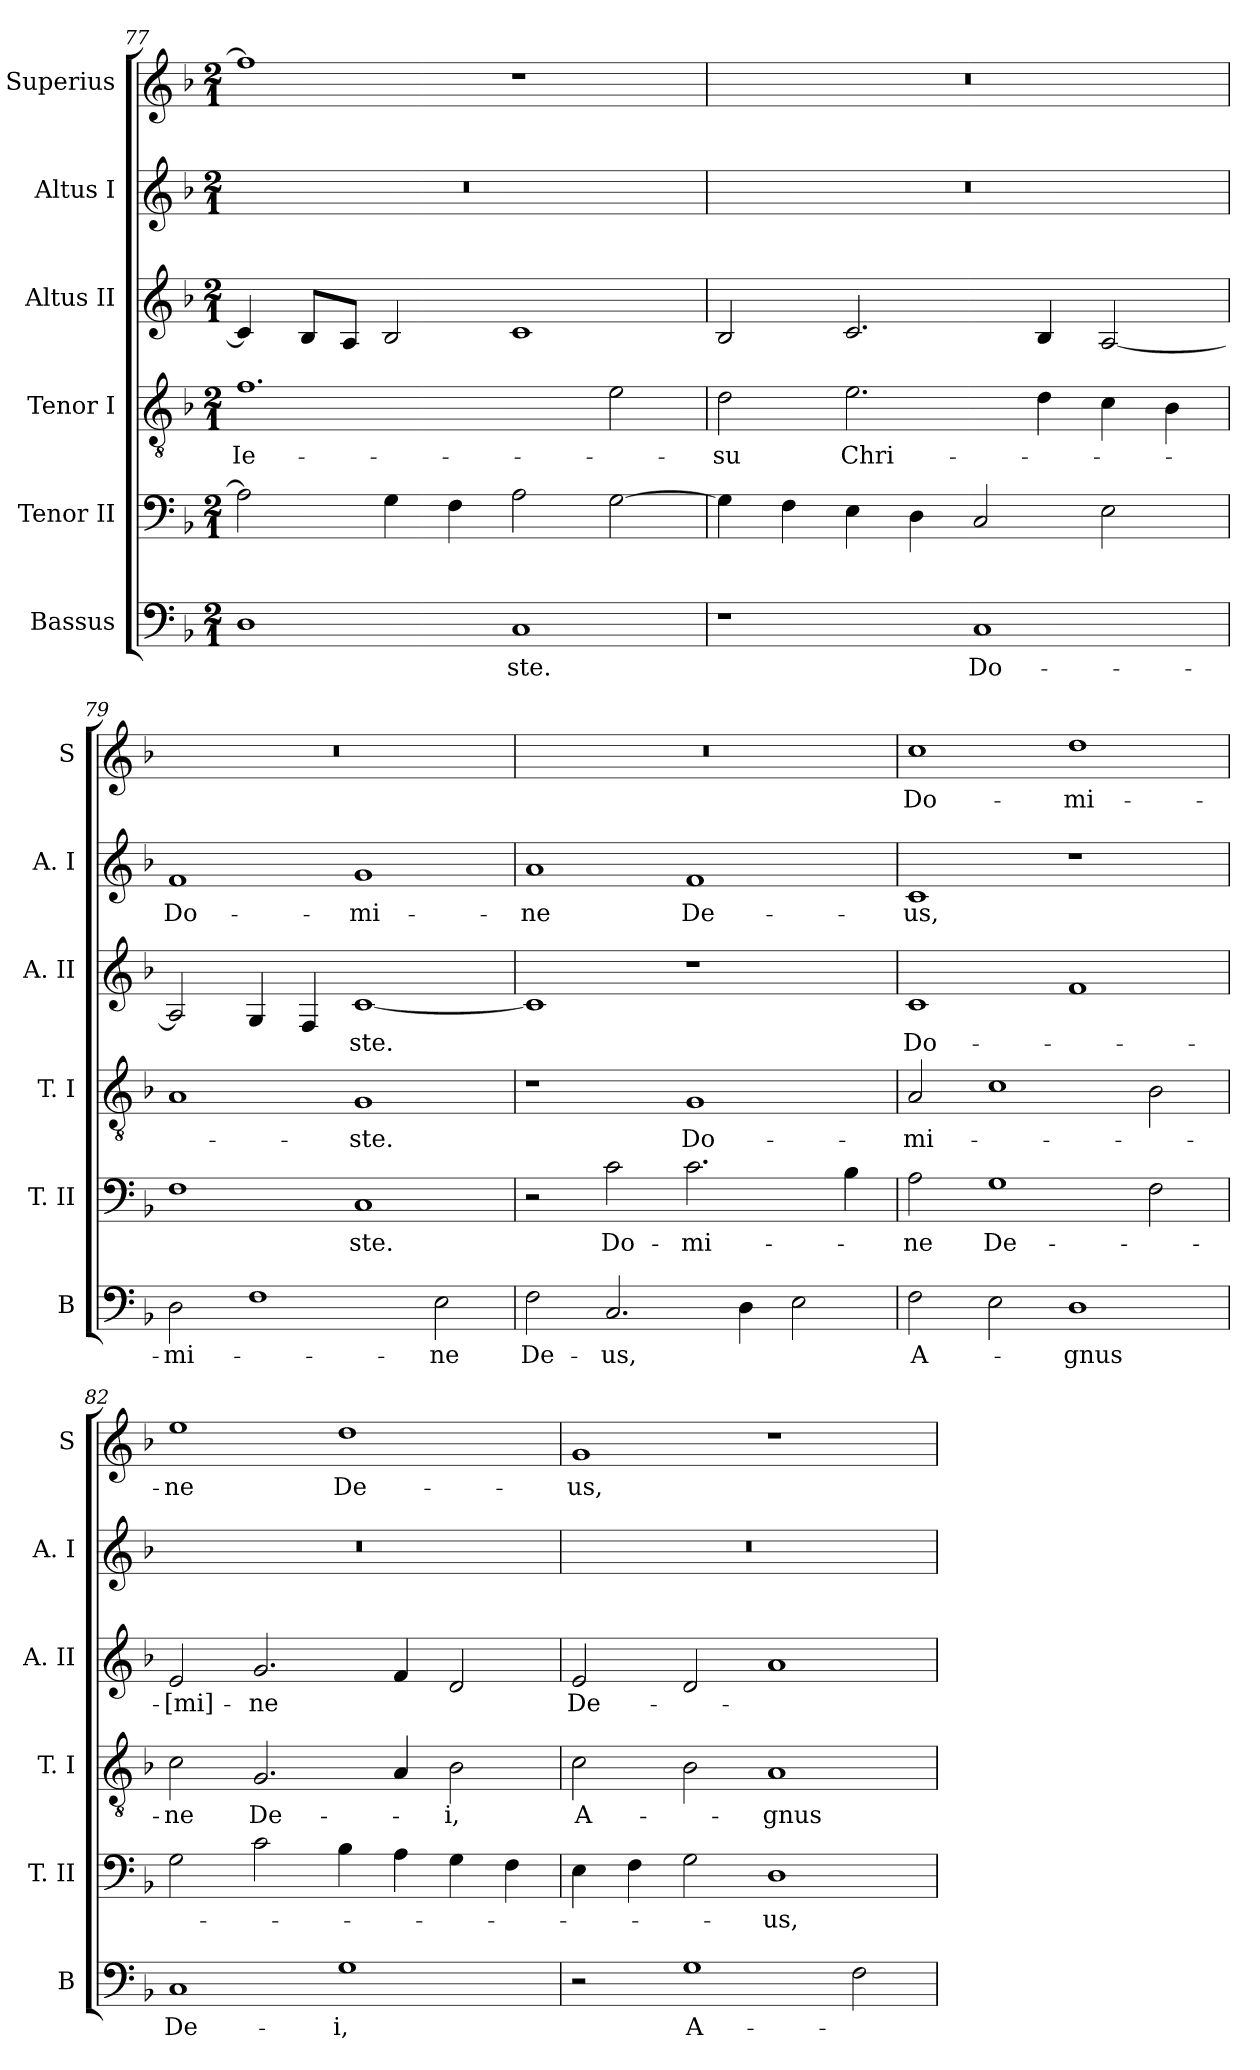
**kern	**text	**kern	**text	**kern	**text	**kern	**text	**kern	**text	**kern	**text
*part6	*part6	*part5	*part5	*part4	*part4	*part3	*part3	*part2	*part2	*part1	*part1
*staff6	*staff6	*staff5	*staff5	*staff4	*staff4	*staff3	*staff3	*staff2	*staff2	*staff1	*staff1
*I"Bassus	*	*I"Tenor II	*	*I"Tenor I	*	*I"Altus II	*	*I"Altus I	*	*I"Superius	*
*I'B	*	*I'T. II	*	*I'T. I	*	*I'A. II	*	*I'A. I	*	*I'S	*
*clefF4	*	*clefF4	*	*clefGv2	*	*clefG2	*	*clefG2	*	*clefG2	*
*k[b-]	*	*k[b-]	*	*k[b-]	*	*k[b-]	*	*k[b-]	*	*k[b-]	*
*F:	*	*F:	*	*F:	*	*F:	*	*F:	*	*F:	*
*M2/1	*	*M2/1	*	*M2/1	*	*M2/1	*	*M2/1	*	*M2/1	*
=77	=77	=77	=77	=77	=77	=77	=77	=77	=77	=77	=77
1D	.	2A]	.	1.f	Ie-	4c]	.	0r	.	1ff]	.
.	.	.	.	.	.	8B-L	.	.	.	.	.
.	.	.	.	.	.	8AJ	.	.	.	.	.
.	.	4G	.	.	.	2B-	.	.	.	.	.
.	.	4F	.	.	.	.	.	.	.	.	.
1C	-ste.	2A	.	.	.	1c	.	.	.	1r	.
.	.	[2G	.	2e	.	.	.	.	.	.	.
=78	=78	=78	=78	=78	=78	=78	=78	=78	=78	=78	=78
1r	.	4G]	.	2d	-su	2B-	.	0r	.	0r	.
.	.	4F	.	.	.	.	.	.	.	.	.
.	.	4E	.	2.e	Chri-	2.c	.	.	.	.	.
.	.	4D	.	.	.	.	.	.	.	.	.
1C	Do-	2C	.	.	.	.	.	.	.	.	.
.	.	.	.	4d	.	4B-	.	.	.	.	.
.	.	2E	.	4c	.	[2A	.	.	.	.	.
.	.	.	.	4B-	.	.	.	.	.	.	.
=79	=79	=79	=79	=79	=79	=79	=79	=79	=79	=79	=79
2D	-mi-	1F	.	1A	.	2A]	.	1f	Do-	0r	.
1F	.	.	.	.	.	4G	.	.	.	.	.
.	.	.	.	.	.	4F	.	.	.	.	.
.	.	1C	-ste.	1G	-ste.	[1c	-ste.	1g	-mi-	.	.
2E	-ne	.	.	.	.	.	.	.	.	.	.
=80	=80	=80	=80	=80	=80	=80	=80	=80	=80	=80	=80
2F	De-	2r	.	1r	.	1c]	.	1a	-ne	0r	.
2.C	-us,	2c	Do-	.	.	.	.	.	.	.	.
.	.	2.c	-mi-	1G	Do-	1r	.	1f	De-	.	.
4D	.	.	.	.	.	.	.	.	.	.	.
2E	.	.	.	.	.	.	.	.	.	.	.
.	.	4B-	.	.	.	.	.	.	.	.	.
=81	=81	=81	=81	=81	=81	=81	=81	=81	=81	=81	=81
2F	A-	2A	-ne	2A	-mi-	1c	Do-	1c	-us,	1cc	Do-
2E	.	1G	De-	1c	.	.	.	.	.	.	.
1D	-gnus	.	.	.	.	1f	.	1r	.	1dd	-mi-
.	.	2F	.	2B-	.	.	.	.	.	.	.
=82	=82	=82	=82	=82	=82	=82	=82	=82	=82	=82	=82
1C	De-	2G	.	2c	-ne	2e	-[mi]-	0r	.	1ee	-ne
.	.	2c	.	2.G	De-	2.g	-ne	.	.	.	.
1G	-i,	4B-	.	.	.	.	.	.	.	1dd	De-
.	.	4A	.	4A	.	4f	.	.	.	.	.
.	.	4G	.	2B-	-i,	2d	.	.	.	.	.
.	.	4F	.	.	.	.	.	.	.	.	.
=83	=83	=83	=83	=83	=83	=83	=83	=83	=83	=83	=83
2r	.	4E	.	2c	A-	2e	De-	0r	.	1g	-us,
.	.	4F	.	.	.	.	.	.	.	.	.
1G	A-	2G	.	2B-	.	2d	.	.	.	.	.
.	.	1D	-us,	1A	-gnus	1a	.	.	.	1r	.
2F	.	.	.	.	.	.	.	.	.	.	.
=	=	=	=	=	=	=	=	=	=	=	=
*-	*-	*-	*-	*-	*-	*-	*-	*-	*-	*-	*-
